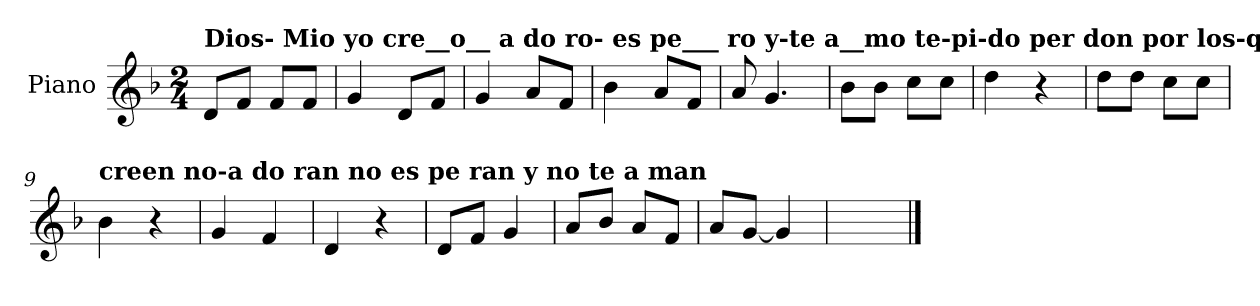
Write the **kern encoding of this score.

**kern
*part1
*staff1
*I"Piano
*I'Pno.
*clefG2
*k[b-]
*M2/4
=1
!LO:TX:a:B:t=Dios- Mio     yo    cre__o__ a     do      ro- es     pe___ ro y-te   a__mo               te-pi-do per     don                por los-que no
8d/L
8f/J
8f/L
8f/J
=2
4g/
8d/L
8f/J
=3
4g/
8a/L
8f/J
=4
4b-\
8a/L
8f/J
=5
8a/
4.g/
=6
8b-\L
8b-\J
8cc\L
8cc\J
=7
4dd\
4r
=8
8dd\L
8dd\J
8cc\L
8cc\J
!!LO:LB:g=z
=9
!LO:TX:a:B:t=creen                   no-a      do           ran                      no   es    pe             ran y       no    te        a     man
4b-\
4r
=10
4g/
4f/
=11
4d/
4r
=12
8d/L
8f/J
4g/
=13
8a/L
8b-/J
8a/L
8f/J
=14
8a/L
[8g/J
4g/]
=15
2ryy
==
*-
